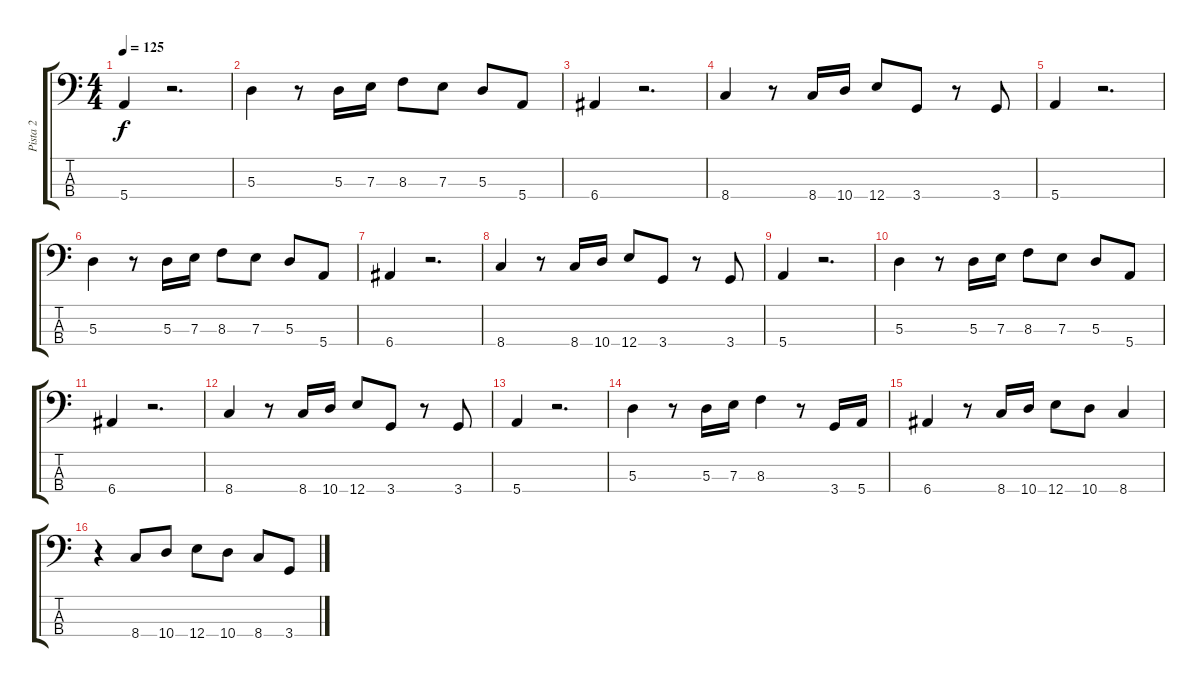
\track ("Pista 2" "Pista 2") {instrument contrabass}
\staff {score tabs}
\tuning (G2 D2 A1 E1) {hide}
\ts (4 4)
\tempo 125
\clef f4
\ks c
5.4.4{dy f} r.2{d} |
5.3.4 r.8 5.3.16 7.3.16 8.3.8 7.3.8 5.3.8 5.4.8 |
6.4.4 r.2{d} |
8.4.4 r.8 8.4.16 10.4.16 12.4.8 3.4.8 r.8 3.4.8 |
5.4.4 r.2{d} |
5.3.4 r.8 5.3.16 7.3.16 8.3.8 7.3.8 5.3.8 5.4.8 |
6.4.4 r.2{d} |
8.4.4 r.8 8.4.16 10.4.16 12.4.8 3.4.8 r.8 3.4.8 |
5.4.4 r.2{d} |
5.3.4 r.8 5.3.16 7.3.16 8.3.8 7.3.8 5.3.8 5.4.8 |
6.4.4 r.2{d} |
8.4.4 r.8 8.4.16 10.4.16 12.4.8 3.4.8 r.8 3.4.8 |
5.4.4 r.2{d} |
5.3.4 r.8 5.3.16 7.3.16 8.3.4 r.8 3.4.16 5.4.16 |
6.4.4 r.8 8.4.16 10.4.16 12.4.8 10.4.8 8.4.4 |
r.4 8.4.8 10.4.8 12.4.8 10.4.8 8.4.8 3.4.8
